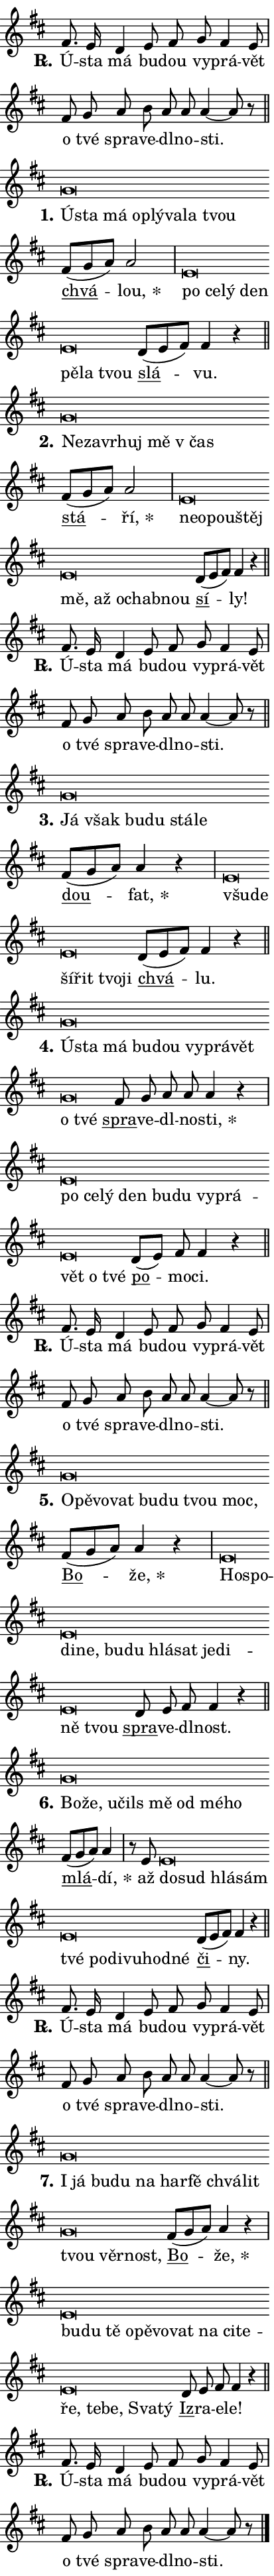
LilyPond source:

\version "2.24.0"
\header { tagline = "" }
\paper {
  indent = 0\cm
  top-margin = 0\cm
  right-margin = 0.13\cm % to fit lyric hyphens
  bottom-margin = 0\cm
  left-margin = 0\cm
  paper-width = 7\cm
  page-breaking = #ly:one-page-breaking
  system-system-spacing.basic-distance = #11
  score-system-spacing.basic-distance = #11
  ragged-last = ##f
}


%% Author: Thomas Morley
%% https://lists.gnu.org/archive/html/lilypond-user/2020-05/msg00002.html
#(define (line-position grob)
"Returns position of @var[grob} in current system:
   @code{'start}, if at first time-step
   @code{'end}, if at last time-step
   @code{'middle} otherwise
"
  (let* ((col (ly:item-get-column grob))
         (ln (ly:grob-object col 'left-neighbor))
         (rn (ly:grob-object col 'right-neighbor))
         (col-to-check-left (if (ly:grob? ln) ln col))
         (col-to-check-right (if (ly:grob? rn) rn col))
         (break-dir-left
           (and
             (ly:grob-property col-to-check-left 'non-musical #f)
             (ly:item-break-dir col-to-check-left)))
         (break-dir-right
           (and
             (ly:grob-property col-to-check-right 'non-musical #f)
             (ly:item-break-dir col-to-check-right))))
        (cond ((eqv? 1 break-dir-left) 'start)
              ((eqv? -1 break-dir-right) 'end)
              (else 'middle))))

#(define (tranparent-at-line-position vctor)
  (lambda (grob)
  "Relying on @code{line-position} select the relevant enry from @var{vctor}.
Used to determine transparency,"
    (case (line-position grob)
      ((end) (not (vector-ref vctor 0)))
      ((middle) (not (vector-ref vctor 1)))
      ((start) (not (vector-ref vctor 2))))))

noteHeadBreakVisibility =
#(define-music-function (break-visibility)(vector?)
"Makes @code{NoteHead}s transparent relying on @var{break-visibility}"
#{
  \override NoteHead.transparent =
    #(tranparent-at-line-position break-visibility)
#})

#(define delete-ledgers-for-transparent-note-heads
  (lambda (grob)
    "Reads whether a @code{NoteHead} is transparent.
If so this @code{NoteHead} is removed from @code{'note-heads} from
@var{grob}, which is supposed to be @code{LedgerLineSpanner}.
As a result ledgers are not printed for this @code{NoteHead}"
    (let* ((nhds-array (ly:grob-object grob 'note-heads))
           (nhds-list
             (if (ly:grob-array? nhds-array)
                 (ly:grob-array->list nhds-array)
                 '()))
           ;; Relies on the transparent-property being done before
           ;; Staff.LedgerLineSpanner.after-line-breaking is executed.
           ;; This is fragile ...
           (to-keep
             (remove
               (lambda (nhd)
                 (ly:grob-property nhd 'transparent #f))
               nhds-list)))
      ;; TODO find a better method to iterate over grob-arrays, similiar
      ;; to filter/remove etc for lists
      ;; For now rebuilt from scratch
      (set! (ly:grob-object grob 'note-heads)  '())
      (for-each
        (lambda (nhd)
          (ly:pointer-group-interface::add-grob grob 'note-heads nhd))
        to-keep))))

squashNotes = {
  \override NoteHead.X-extent = #'(-0.2 . 0.2)
  \override NoteHead.Y-extent = #'(-0.75 . 0)
  \override NoteHead.stencil =
    #(lambda (grob)
       (let ((pos (ly:grob-property grob 'staff-position)))
         (begin
           (if (< pos -7) (display "ERROR: Lower brevis then expected\n") (display "OK: Expected brevis position\n"))
           (if (<= pos -6) ly:text-interface::print ly:note-head::print))))
}
unSquashNotes = {
  \revert NoteHead.X-extent
  \revert NoteHead.Y-extent
  \revert NoteHead.stencil
}

hideNotes = \noteHeadBreakVisibility #begin-of-line-visible
unHideNotes = \noteHeadBreakVisibility #all-visible

% work-around for resetting accidentals
% https://lilypond.org/doc/v2.23/Documentation/notation/displaying-rhythms#unmetered-music
cadenzaMeasure = {
  \cadenzaOff
  \partial 1024 s1024
  \cadenzaOn
}

#(define-markup-command (accent layout props text) (markup?)
  "Underline accented syllable"
  (interpret-markup layout props
    #{\markup \override #'(offset . 4.3) \underline { #text }#}))

responsum = \markup \concat {
  "R" \hspace #-1.05 \path #0.1 #'((moveto 0 0.07) (lineto 0.9 0.8)) \hspace #0.05 "."
}

spaceSize = #0.6828661417322834 % exact space size for TeX Gyre Schola

\layout {
  \context {
    \Staff
    \remove "Time_signature_engraver"
    \override LedgerLineSpanner.after-line-breaking = #delete-ledgers-for-transparent-note-heads
  }
  \context {
    \Lyrics {
      \override LyricSpace.minimum-distance = \spaceSize
      \override LyricText.font-name = #"TeX Gyre Schola"
      \override LyricText.font-size = 1
      \override StanzaNumber.font-name = #"TeX Gyre Schola Bold"
      \override StanzaNumber.font-size = 1
    }
  }
  \context {
    \Score 
    \override NoteHead.text =
      #(lambda (grob) 
        (let ((pos (ly:grob-property grob 'staff-position)))
          #{\markup {
            \combine
              \halign #-0.55 \raise #(if (= pos -6) 0 0.5) \override #'(thickness . 2) \draw-line #'(3.2 . 0)
              \musicglyph "noteheads.sM1"
          }#}))
  }
}

% magnetic-lyrics.ily
%
%   written by
%     Jean Abou Samra <jean@abou-samra.fr>
%     Werner Lemberg <wl@gnu.org>
%
%   adapted by
%     Jiri Hon <jiri.hon@gmail.com>
%
% Version 2022-Apr-15

% https://www.mail-archive.com/lilypond-user@gnu.org/msg149350.html

#(define (Left_hyphen_pointer_engraver context)
   "Collect syllable-hyphen-syllable occurrences in lyrics and store
them in properties.  This engraver only looks to the left.  For
example, if the lyrics input is @code{foo -- bar}, it does the
following.

@itemize @bullet
@item
Set the @code{text} property of the @code{LyricHyphen} grob between
@q{foo} and @q{bar} to @code{foo}.

@item
Set the @code{left-hyphen} property of the @code{LyricText} grob with
text @q{foo} to the @code{LyricHyphen} grob between @q{foo} and
@q{bar}.
@end itemize

Use this auxiliary engraver in combination with the
@code{lyric-@/text::@/apply-@/magnetic-@/offset!} hook."
   (let ((hyphen #f)
         (text #f))
     (make-engraver
      (acknowledgers
       ((lyric-syllable-interface engraver grob source-engraver)
        (set! text grob)))
      (end-acknowledgers
       ((lyric-hyphen-interface engraver grob source-engraver)
        ;(when (not (grob::has-interface grob 'lyric-space-interface))
          (set! hyphen grob)));)
      ((stop-translation-timestep engraver)
       (when (and text hyphen)
         (ly:grob-set-object! text 'left-hyphen hyphen))
       (set! text #f)
       (set! hyphen #f)))))

#(define (lyric-text::apply-magnetic-offset! grob)
   "If the space between two syllables is less than the value in
property @code{LyricText@/.details@/.squash-threshold}, move the right
syllable to the left so that it gets concatenated with the left
syllable.

Use this function as a hook for
@code{LyricText@/.after-@/line-@/breaking} if the
@code{Left_@/hyphen_@/pointer_@/engraver} is active."
   (let ((hyphen (ly:grob-object grob 'left-hyphen #f)))
     (when hyphen
       (let ((left-text (ly:spanner-bound hyphen LEFT)))
         (when (grob::has-interface left-text 'lyric-syllable-interface)
           (let* ((common (ly:grob-common-refpoint grob left-text X))
                  (this-x-ext (ly:grob-extent grob common X))
                  (left-x-ext
                   (begin
                     ;; Trigger magnetism for left-text.
                     (ly:grob-property left-text 'after-line-breaking)
                     (ly:grob-extent left-text common X)))
                  ;; `delta` is the gap width between two syllables.
                  (delta (- (interval-start this-x-ext)
                            (interval-end left-x-ext)))
                  (details (ly:grob-property grob 'details))
                  (threshold (assoc-get 'squash-threshold details 0.2)))
             (when (< delta threshold)
               (let* (;; We have to manipulate the input text so that
                      ;; ligatures crossing syllable boundaries are not
                      ;; disabled.  For languages based on the Latin
                      ;; script this is essentially a beautification.
                      ;; However, for non-Western scripts it can be a
                      ;; necessity.
                      (lt (ly:grob-property left-text 'text))
                      (rt (ly:grob-property grob 'text))
                      (is-space (grob::has-interface hyphen 'lyric-space-interface))
                      (space (if is-space " " ""))
                      (extra-delta (if is-space spaceSize 0))
                      ;; Append new syllable.
                      (ltrt-space (if (and (string? lt) (string? rt))
                                (string-append lt space rt)
                                (make-concat-markup (list lt space rt))))
                      ;; Right-align `ltrt` to the right side.
                      (ltrt-space-markup (grob-interpret-markup
                               grob
                               (make-translate-markup
                                (cons (interval-length this-x-ext) 0)
                                (make-right-align-markup ltrt-space)))))
                 (begin
                   ;; Don't print `left-text`.
                   (ly:grob-set-property! left-text 'stencil #f)
                   ;; Set text and stencil (which holds all collected
                   ;; syllables so far) and shift it to the left.
                   (ly:grob-set-property! grob 'text ltrt-space)
                   (ly:grob-set-property! grob 'stencil ltrt-space-markup)
                   (ly:grob-translate-axis! grob (- (- delta extra-delta)) X))))))))))


#(define (lyric-hyphen::displace-bounds-first grob)
   ;; Make very sure this callback isn't triggered too early.
   (let ((left (ly:spanner-bound grob LEFT))
         (right (ly:spanner-bound grob RIGHT)))
     (ly:grob-property left 'after-line-breaking)
     (ly:grob-property right 'after-line-breaking)
     (ly:lyric-hyphen::print grob)))

squashThreshold = #0.4

\layout {
  \context {
    \Lyrics
    \consists #Left_hyphen_pointer_engraver
    \override LyricText.after-line-breaking =
      #lyric-text::apply-magnetic-offset!
    \override LyricHyphen.stencil = #lyric-hyphen::displace-bounds-first
    \override LyricText.details.squash-threshold = \squashThreshold
    \override LyricHyphen.minimum-distance = 0
    \override LyricHyphen.minimum-length = \squashThreshold
  }
}

squashText = \override LyricText.details.squash-threshold = 9999
unSquashText = \override LyricText.details.squash-threshold = \squashThreshold

leftText = \override LyricText.self-alignment-X = #LEFT
unLeftText = \revert LyricText.self-alignment-X

starOffset = #(lambda (grob) 
                (let ((x_offset (ly:self-alignment-interface::aligned-on-x-parent grob)))
                  (if (= x_offset 0) 0 (+ x_offset 1.2))))

star = #(define-music-function (syllable)(string?)
"Append star separator at the end of a syllable"
#{
  \once \override LyricText.X-offset = #starOffset
  \lyricmode { \markup {
    #syllable
    \override #'((font-name . "TeX Gyre Schola Bold")) \hspace #0.2 \lower #0.65 \larger "*"
  } }
#})

starAccent = #(define-music-function (syllable)(string?)
"Append star separator at the end of a syllable and make accent"
#{
  \once \override LyricText.X-offset = #starOffset
  \lyricmode { \markup {
    \accent #syllable
    \override #'((font-name . "TeX Gyre Schola Bold")) \hspace #0.2 \lower #0.65 \larger "*"
  } }
#})

breath = #(define-music-function (syllable)(string?)
"Append breathing indicator at the end of a syllable"
#{
  \lyricmode { \markup { #syllable "+" } }
#})

optionalBreath = #(define-music-function (syllable)(string?)
"Append optional breathing indicator at the end of a syllable"
#{
  \lyricmode { \markup { #syllable "(+)" } }
#})


\score {
    <<
        \new Voice = "melody" { \cadenzaOn \key d \major \relative { fis'8. e16 d4 \bar "" e8 fis \bar "" g fis4 e8 \cadenzaMeasure \bar "|" fis g \bar "" a b \bar "" a a a4~ a8 r \cadenzaMeasure \bar "||" \break } }
        \new Lyrics \lyricsto "melody" { \lyricmode { \set stanza = \responsum
Ú -- sta má bu -- dou vy -- prá -- vět o tvé spra -- ve -- dl -- no -- sti. } }
    >>
    \layout {}
}

\score {
    <<
        \new Voice = "melody" { \cadenzaOn \key d \major \relative { \squashNotes g'\breve*1/16 \hideNotes \breve*1/16 \bar "" \breve*1/16 \bar "" \breve*1/16 \bar "" \breve*1/16 \bar "" \breve*1/16 \breve*1/16 \bar "" \unHideNotes \unSquashNotes \bar "" fis8[( g a)] a2 \cadenzaMeasure \bar "|" \squashNotes e\breve*1/16 \hideNotes \breve*1/16 \bar "" \breve*1/16 \bar "" \breve*1/16 \bar "" \breve*1/16 \bar "" \breve*1/16 \breve*1/16 \bar "" \unHideNotes \unSquashNotes \bar "" d8[( e fis)] fis4 r \cadenzaMeasure \bar "||" \break } }
        \new Lyrics \lyricsto "melody" { \lyricmode { \set stanza = "1."
\leftText Ú -- \squashText sta má oplý -- va -- la tvou \unLeftText \unSquashText \markup \accent chvá -- \star lou, \leftText po \squashText ce -- lý den pě -- la tvou \unLeftText \unSquashText \markup \accent slá -- vu. } }
    >>
    \layout {}
}

\score {
    <<
        \new Voice = "melody" { \cadenzaOn \key d \major \relative { \squashNotes g'\breve*1/16 \hideNotes \breve*1/16 \bar "" \breve*1/16 \bar "" \breve*1/16 \bar "" \breve*1/16 \breve*1/16 \bar "" \unHideNotes \unSquashNotes \bar "" fis8[( g a)] a2 \cadenzaMeasure \bar "|" \squashNotes e\breve*1/16 \hideNotes \breve*1/16 \bar "" \breve*1/16 \bar "" \breve*1/16 \bar "" \breve*1/16 \bar "" \breve*1/16 \bar "" \breve*1/16 \bar "" \breve*1/16 \breve*1/16 \bar "" \unHideNotes \unSquashNotes \bar "" d8[( e fis)] fis4 r \cadenzaMeasure \bar "||" \break } }
        \new Lyrics \lyricsto "melody" { \lyricmode { \set stanza = "2."
\leftText Ne -- \squashText za -- vr -- huj mě "v čas" \unLeftText \unSquashText \markup \accent stá -- \star ří, \leftText ne -- \squashText o -- pou -- štěj mě, až o -- chab -- nou \unLeftText \unSquashText \markup \accent sí -- ly! } }
    >>
    \layout {}
}

\score {
    <<
        \new Voice = "melody" { \cadenzaOn \key d \major \relative { fis'8. e16 d4 \bar "" e8 fis \bar "" g fis4 e8 \cadenzaMeasure \bar "|" fis g \bar "" a b \bar "" a a a4~ a8 r \cadenzaMeasure \bar "||" \break } }
        \new Lyrics \lyricsto "melody" { \lyricmode { \set stanza = \responsum
Ú -- sta má bu -- dou vy -- prá -- vět o tvé spra -- ve -- dl -- no -- sti. } }
    >>
    \layout {}
}

\score {
    <<
        \new Voice = "melody" { \cadenzaOn \key d \major \relative { \squashNotes g'\breve*1/16 \hideNotes \breve*1/16 \bar "" \breve*1/16 \bar "" \breve*1/16 \bar "" \breve*1/16 \breve*1/16 \bar "" \unHideNotes \unSquashNotes \bar "" fis8[( g a)] a4 r \cadenzaMeasure \bar "|" \squashNotes e\breve*1/16 \hideNotes \breve*1/16 \bar "" \breve*1/16 \bar "" \breve*1/16 \bar "" \breve*1/16 \breve*1/16 \bar "" \unHideNotes \unSquashNotes \bar "" d8[( e fis)] fis4 r \cadenzaMeasure \bar "||" \break } }
        \new Lyrics \lyricsto "melody" { \lyricmode { \set stanza = "3."
\leftText Já \squashText však bu -- du stá -- le \unLeftText \unSquashText \markup \accent dou -- \star fat, \leftText všu -- \squashText de ší -- řit tvo -- ji \unLeftText \unSquashText \markup \accent chvá -- lu. } }
    >>
    \layout {}
}

\score {
    <<
        \new Voice = "melody" { \cadenzaOn \key d \major \relative { \squashNotes g'\breve*1/16 \hideNotes \breve*1/16 \bar "" \breve*1/16 \bar "" \breve*1/16 \bar "" \breve*1/16 \bar "" \breve*1/16 \bar "" \breve*1/16 \bar "" \breve*1/16 \bar "" \breve*1/16 \breve*1/16 \bar "" \unHideNotes \unSquashNotes \bar "" fis8 g a a a4 r \cadenzaMeasure \bar "|" \squashNotes e\breve*1/16 \hideNotes \breve*1/16 \bar "" \breve*1/16 \bar "" \breve*1/16 \bar "" \breve*1/16 \bar "" \breve*1/16 \bar "" \breve*1/16 \bar "" \breve*1/16 \bar "" \breve*1/16 \bar "" \breve*1/16 \breve*1/16 \bar "" \unHideNotes \unSquashNotes \bar "" d8[( e)] fis fis4 r \cadenzaMeasure \bar "||" \break } }
        \new Lyrics \lyricsto "melody" { \lyricmode { \set stanza = "4."
\leftText Ú -- \squashText sta má bu -- dou vy -- prá -- vět o tvé \unLeftText \unSquashText \markup \accent spra -- ve -- dl -- no -- \star sti, \leftText po \squashText ce -- lý den bu -- du vy -- prá -- vět o tvé \unLeftText \unSquashText \markup \accent po -- mo -- ci. } }
    >>
    \layout {}
}

\score {
    <<
        \new Voice = "melody" { \cadenzaOn \key d \major \relative { fis'8. e16 d4 \bar "" e8 fis \bar "" g fis4 e8 \cadenzaMeasure \bar "|" fis g \bar "" a b \bar "" a a a4~ a8 r \cadenzaMeasure \bar "||" \break } }
        \new Lyrics \lyricsto "melody" { \lyricmode { \set stanza = \responsum
Ú -- sta má bu -- dou vy -- prá -- vět o tvé spra -- ve -- dl -- no -- sti. } }
    >>
    \layout {}
}

\score {
    <<
        \new Voice = "melody" { \cadenzaOn \key d \major \relative { \squashNotes g'\breve*1/16 \hideNotes \breve*1/16 \bar "" \breve*1/16 \bar "" \breve*1/16 \bar "" \breve*1/16 \bar "" \breve*1/16 \bar "" \breve*1/16 \breve*1/16 \bar "" \unHideNotes \unSquashNotes \bar "" fis8[( g a)] a4 r \cadenzaMeasure \bar "|" \squashNotes e\breve*1/16 \hideNotes \breve*1/16 \bar "" \breve*1/16 \bar "" \breve*1/16 \bar "" \breve*1/16 \bar "" \breve*1/16 \bar "" \breve*1/16 \bar "" \breve*1/16 \bar "" \breve*1/16 \bar "" \breve*1/16 \bar "" \breve*1/16 \breve*1/16 \bar "" \unHideNotes \unSquashNotes \bar "" d8 e fis fis4 r \cadenzaMeasure \bar "||" \break } }
        \new Lyrics \lyricsto "melody" { \lyricmode { \set stanza = "5."
\leftText O -- \squashText pě -- vo -- vat bu -- du tvou moc, \unLeftText \unSquashText \markup \accent Bo -- \star že, \leftText Ho -- \squashText spo -- di -- ne, bu -- du hlá -- sat je -- di -- ně tvou \unLeftText \unSquashText \markup \accent spra -- ve -- dl -- nost. } }
    >>
    \layout {}
}

\score {
    <<
        \new Voice = "melody" { \cadenzaOn \key d \major \relative { \squashNotes g'\breve*1/16 \hideNotes \breve*1/16 \bar "" \breve*1/16 \bar "" \breve*1/16 \bar "" \breve*1/16 \bar "" \breve*1/16 \bar "" \breve*1/16 \breve*1/16 \bar "" \unHideNotes \unSquashNotes \bar "" fis8[( g a)] a4 \cadenzaMeasure \bar "|" r8 e8 \squashNotes e\breve*1/16 \hideNotes \breve*1/16 \bar "" \breve*1/16 \bar "" \breve*1/16 \bar "" \breve*1/16 \bar "" \breve*1/16 \bar "" \breve*1/16 \bar "" \breve*1/16 \bar "" \breve*1/16 \breve*1/16 \bar "" \unHideNotes \unSquashNotes \bar "" d8[( e fis)] fis4 r \cadenzaMeasure \bar "||" \break } }
        \new Lyrics \lyricsto "melody" { \lyricmode { \set stanza = "6."
\leftText Bo -- \squashText že, u -- čils mě od mé -- ho \unLeftText \unSquashText \markup \accent mlá -- \star dí, až \leftText do -- \squashText sud hlá -- sám tvé po -- di -- vu -- hod -- né \unLeftText \unSquashText \markup \accent či -- ny. } }
    >>
    \layout {}
}

\score {
    <<
        \new Voice = "melody" { \cadenzaOn \key d \major \relative { fis'8. e16 d4 \bar "" e8 fis \bar "" g fis4 e8 \cadenzaMeasure \bar "|" fis g \bar "" a b \bar "" a a a4~ a8 r \cadenzaMeasure \bar "||" \break } }
        \new Lyrics \lyricsto "melody" { \lyricmode { \set stanza = \responsum
Ú -- sta má bu -- dou vy -- prá -- vět o tvé spra -- ve -- dl -- no -- sti. } }
    >>
    \layout {}
}

\score {
    <<
        \new Voice = "melody" { \cadenzaOn \key d \major \relative { \squashNotes g'\breve*1/16 \hideNotes \breve*1/16 \bar "" \breve*1/16 \bar "" \breve*1/16 \bar "" \breve*1/16 \bar "" \breve*1/16 \bar "" \breve*1/16 \bar "" \breve*1/16 \bar "" \breve*1/16 \bar "" \breve*1/16 \bar "" \breve*1/16 \breve*1/16 \bar "" \unHideNotes \unSquashNotes \bar "" fis8[( g a)] a4 r \cadenzaMeasure \bar "|" \squashNotes e\breve*1/16 \hideNotes \breve*1/16 \bar "" \breve*1/16 \bar "" \breve*1/16 \bar "" \breve*1/16 \bar "" \breve*1/16 \bar "" \breve*1/16 \bar "" \breve*1/16 \bar "" \breve*1/16 \bar "" \breve*1/16 \bar "" \breve*1/16 \bar "" \breve*1/16 \bar "" \breve*1/16 \bar "" \breve*1/16 \breve*1/16 \bar "" \unHideNotes \unSquashNotes \bar "" d8 e fis fis4 r \cadenzaMeasure \bar "||" \break } }
        \new Lyrics \lyricsto "melody" { \lyricmode { \set stanza = "7."
\leftText I \squashText já bu -- du na har -- fě chvá -- lit tvou věr -- nost, \unLeftText \unSquashText \markup \accent Bo -- \star že, \leftText bu -- \squashText du tě o -- pě -- vo -- vat na ci -- te -- ře, te -- be, Sva -- tý \unLeftText \unSquashText \markup \accent Iz -- ra -- e -- le! } }
    >>
    \layout {}
}

\score {
    <<
        \new Voice = "melody" { \cadenzaOn \key d \major \relative { fis'8. e16 d4 \bar "" e8 fis \bar "" g fis4 e8 \cadenzaMeasure \bar "|" fis g \bar "" a b \bar "" a a a4~ a8 r \cadenzaMeasure \bar "||" \break } \bar "|." }
        \new Lyrics \lyricsto "melody" { \lyricmode { \set stanza = \responsum
Ú -- sta má bu -- dou vy -- prá -- vět o tvé spra -- ve -- dl -- no -- sti. } }
    >>
    \layout {}
}
